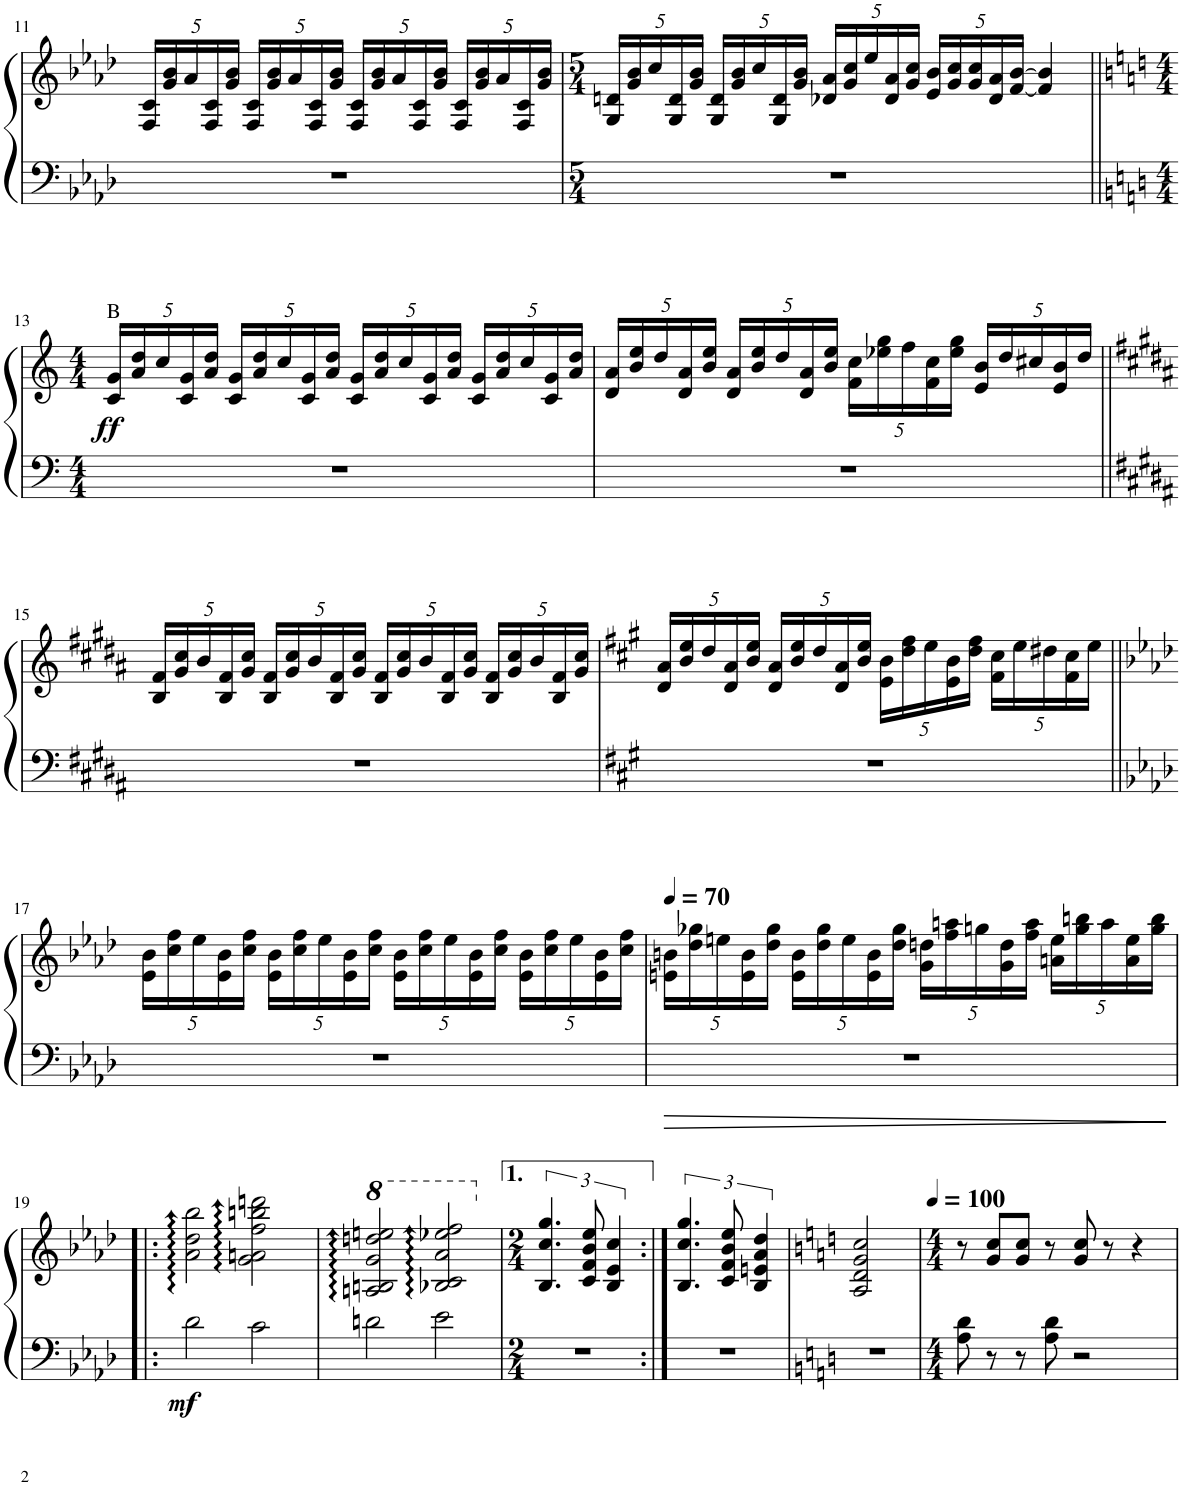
**kern	**kern	**dynam
*part1	*part1	*part1
*staff2	*staff1	*staff1/2
*I"Piano	*	*
*I'Pno.	*	*
!!LO:PB:g=z
*clefF4	*clefG2	*
*k[b-e-a-d-]	*k[b-e-a-d-]	*
*M4/4	*M4/4	*
*	*Xbrackettup	*
=11	=11	=11
1r	20F/ 20c/LL	.
.	20g/ 20b-/	.
.	20a-/	.
.	20F/ 20c/	.
.	20g/ 20b-/JJ	.
.	20F/ 20c/LL	.
.	20g/ 20b-/	.
.	20a-/	.
.	20F/ 20c/	.
.	20g/ 20b-/JJ	.
.	20F/ 20c/LL	.
.	20g/ 20b-/	.
.	20a-/	.
.	20F/ 20c/	.
.	20g/ 20b-/JJ	.
.	20F/ 20c/LL	.
.	20g/ 20b-/	.
.	20a-/	.
.	20F/ 20c/	.
.	20g/ 20b-/JJ	.
=12	=12	=12
*M5/4	*M5/4	*
4%5r	20G/ 20dn/LL	.
.	20g/ 20b-/	.
.	20cc/	.
.	20G/ 20d/	.
.	20g/ 20b-/JJ	.
.	20G/ 20d/LL	.
.	20g/ 20b-/	.
.	20cc/	.
.	20G/ 20d/	.
.	20g/ 20b-/JJ	.
.	20d-X/ 20a-/LL	.
.	20g/ 20cc/	.
.	20ee-/	.
.	20d-/ 20a-/	.
.	20g/ 20cc/JJ	.
.	20e-/ 20b-/LL	.
.	20g/ 20cc/	.
.	20g/ 20cc/	.
.	20d-/ 20a-/	.
.	[20f/ [20b-/JJ	.
.	4f/] 4b-/]	.
!!LO:LB:g=z
=13||	=13||	=13||
*k[]	*k[]	*
*M4/4	*M4/4	*
!	!LO:TX:a:t=B	!
!	!	!LO:DY:b
1r	20c/ 20g/LL	ff
.	20a/ 20dd/	.
.	20cc/	.
.	20c/ 20g/	.
.	20a/ 20dd/JJ	.
.	20c/ 20g/LL	.
.	20a/ 20dd/	.
.	20cc/	.
.	20c/ 20g/	.
.	20a/ 20dd/JJ	.
.	20c/ 20g/LL	.
.	20a/ 20dd/	.
.	20cc/	.
.	20c/ 20g/	.
.	20a/ 20dd/JJ	.
.	20c/ 20g/LL	.
.	20a/ 20dd/	.
.	20cc/	.
.	20c/ 20g/	.
.	20a/ 20dd/JJ	.
=14	=14	=14
1r	20d/ 20a/LL	.
.	20b/ 20ee/	.
.	20dd/	.
.	20d/ 20a/	.
.	20b/ 20ee/JJ	.
.	20d/ 20a/LL	.
.	20b/ 20ee/	.
.	20dd/	.
.	20d/ 20a/	.
.	20b/ 20ee/JJ	.
.	20f\ 20cc\LL	.
.	20ee-X\ 20gg\	.
.	20ff\	.
.	20f\ 20cc\	.
.	20ee-\ 20gg\JJ	.
.	20e/ 20b/LL	.
.	20dd/	.
.	20cc#X/	.
.	20e/ 20b/	.
.	20dd/JJ	.
!!LO:LB:g=z
=15||	=15||	=15||
*k[f#c#g#d#a#]	*k[f#c#g#d#a#]	*
1r	20B/ 20f#/LL	.
.	20g#/ 20cc#/	.
.	20b/	.
.	20B/ 20f#/	.
.	20g#/ 20cc#/JJ	.
.	20B/ 20f#/LL	.
.	20g#/ 20cc#/	.
.	20b/	.
.	20B/ 20f#/	.
.	20g#/ 20cc#/JJ	.
.	20B/ 20f#/LL	.
.	20g#/ 20cc#/	.
.	20b/	.
.	20B/ 20f#/	.
.	20g#/ 20cc#/JJ	.
.	20B/ 20f#/LL	.
.	20g#/ 20cc#/	.
.	20b/	.
.	20B/ 20f#/	.
.	20g#/ 20cc#/JJ	.
=16	=16	=16
*k[f#c#g#]	*k[f#c#g#]	*
1r	20d/ 20a/LL	.
.	20b/ 20ee/	.
.	20dd/	.
.	20d/ 20a/	.
.	20b/ 20ee/JJ	.
.	20d/ 20a/LL	.
.	20b/ 20ee/	.
.	20dd/	.
.	20d/ 20a/	.
.	20b/ 20ee/JJ	.
.	20e\ 20b\LL	.
.	20dd\ 20ff#\	.
.	20ee\	.
.	20e\ 20b\	.
.	20dd\ 20ff#\JJ	.
.	20f#\ 20cc#\LL	.
.	20ee\	.
.	20dd#X\	.
.	20f#\ 20cc#\	.
.	20ee\JJ	.
!!LO:LB:g=z
=17||	=17||	=17||
*k[b-e-a-d-]	*k[b-e-a-d-]	*
1r	20e-\ 20b-\LL	.
.	20cc\ 20ff\	.
.	20ee-\	.
.	20e-\ 20b-\	.
.	20cc\ 20ff\JJ	.
.	20e-\ 20b-\LL	.
.	20cc\ 20ff\	.
.	20ee-\	.
.	20e-\ 20b-\	.
.	20cc\ 20ff\JJ	.
.	20e-\ 20b-\LL	.
.	20cc\ 20ff\	.
.	20ee-\	.
.	20e-\ 20b-\	.
.	20cc\ 20ff\JJ	.
.	20e-\ 20b-\LL	.
.	20cc\ 20ff\	.
.	20ee-\	.
.	20e-\ 20b-\	.
.	20cc\ 20ff\JJ	.
=18	=18	=18
*	*MM70	*
1r	20en\ 20bn\LL	.
.	20dd-\ 20gg-X\	.
.	20een\	.
.	20e\ 20b\	.
.	20dd-\ 20gg-\JJ	.
.	20e\ 20b\LL	.
.	20dd-\ 20gg-\	.
.	20ee\	.
.	20e\ 20b\	.
.	20dd-\ 20gg-\JJ	.
.	20g\ 20ddn\LL	.
.	20ff\ 20aan\	.
.	20ggn\	.
.	20g\ 20dd\	.
.	20ff\ 20aa\JJ	.
.	20an\ 20ee\LL	.
.	20gg\ 20bbn\	.
.	20aa\	.
.	20a\ 20ee\	.
.	20gg\ 20bb\JJ	.
!!LO:LB:g=z
=19!|:	=19!|:	=19!|:
*k[b-e-a-d-]	*k[b-e-a-d-]	*
!	!	!LO:DY:b=2
2d-\	2a-\:: 2dd-\:: 2bb-\::	mf
2c\	2g\:: 2an\:: 2ff\:: 2bbn\:: 2dddn\::	.
=20	=20	=20
*	*8va	*
2dn\	2an/:: 2bn/:: 2gg/:: 2dddn/:: 2eeen/::	.
2e-\	2b-X/:: 2cc/:: 2aa-/:: 2eee-X/:: 2fff/::	.
=21	=21	=21
*M2/4	*M2/4	*
*	*X8va	*
*	*brackettup	*
2r	6.b-/ 6.ccc/ 6.ggg/	.
.	12cc/ 12ff/ 12bb-/ 12eee-/	.
.	6b-/ 6ee-/ 6ccc/	.
=22:|!	=22:|!	=22:|!
2r	6.b-/ 6.ccc/ 6.ggg/	.
.	12cc/ 12ff/ 12bb-/ 12eee-/	.
.	6b-/ 6een/ 6aa-/ 6ddd-/	.
=23	=23	=23
*k[]	*k[]	*
2r	2a/ 2dd/ 2gg/ 2ccc/	.
=24	=24	=24
*M4/4	*M4/4	*
*	*MM100	*
8A\ 8d\	8r	.
8r	8g/ 8cc/L	.
8r	8g/ 8cc/J	.
8A\ 8d\	8r	.
2r	8g/ 8cc/	.
.	8r	.
.	4r	.
=	=	=
*-	*-	*-
